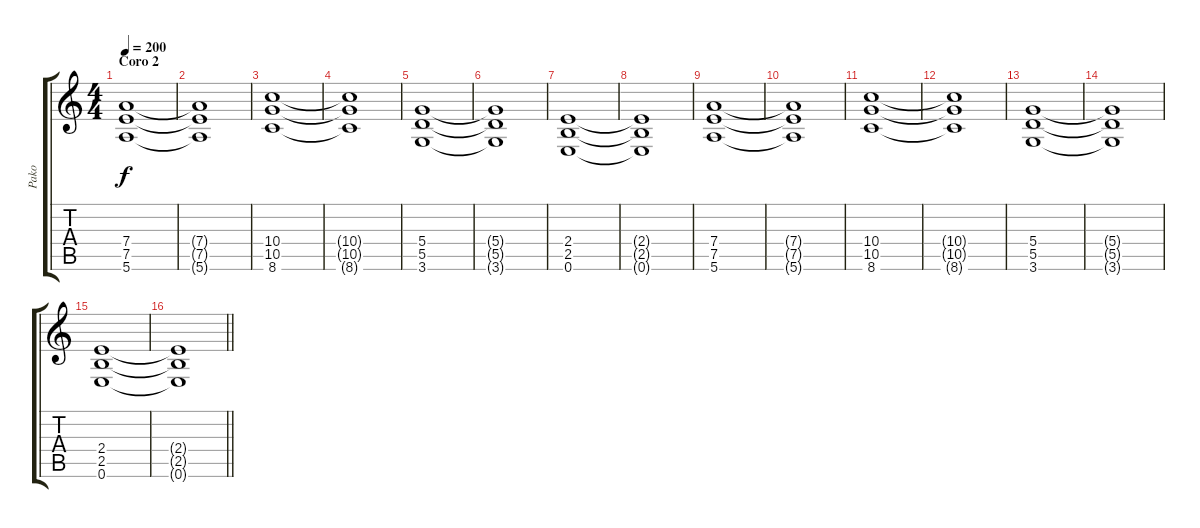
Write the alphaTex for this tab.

\track ("Pako" "Pako") {instrument distortionguitar}
\staff {score tabs}
\tuning (E4 B3 G3 D3 A2 E2) {hide}
\ts (4 4)
\section ("" "Coro 2")
\tempo 200
\clef g2
\ks c
(7.4 7.5 5.6).1{dy f} |
(7.4{t} 7.5{t} 5.6{t}).1 |
(10.4 10.5 8.6).1 |
(10.4{t} 10.5{t} 8.6{t}).1 |
(5.4 5.5 3.6).1 |
(5.4{t} 5.5{t} 3.6{t}).1 |
(2.4 2.5 0.6).1 |
(2.4{t} 2.5{t} 0.6{t}).1 |
(7.4 7.5 5.6).1 |
(7.4{t} 7.5{t} 5.6{t}).1 |
(10.4 10.5 8.6).1 |
(10.4{t} 10.5{t} 8.6{t}).1 |
(5.4 5.5 3.6).1 |
(5.4{t} 5.5{t} 3.6{t}).1 |
(2.4 2.5 0.6).1 |
\barLineRight lightlight
(2.4{t} 2.5{t} 0.6{t}).1
